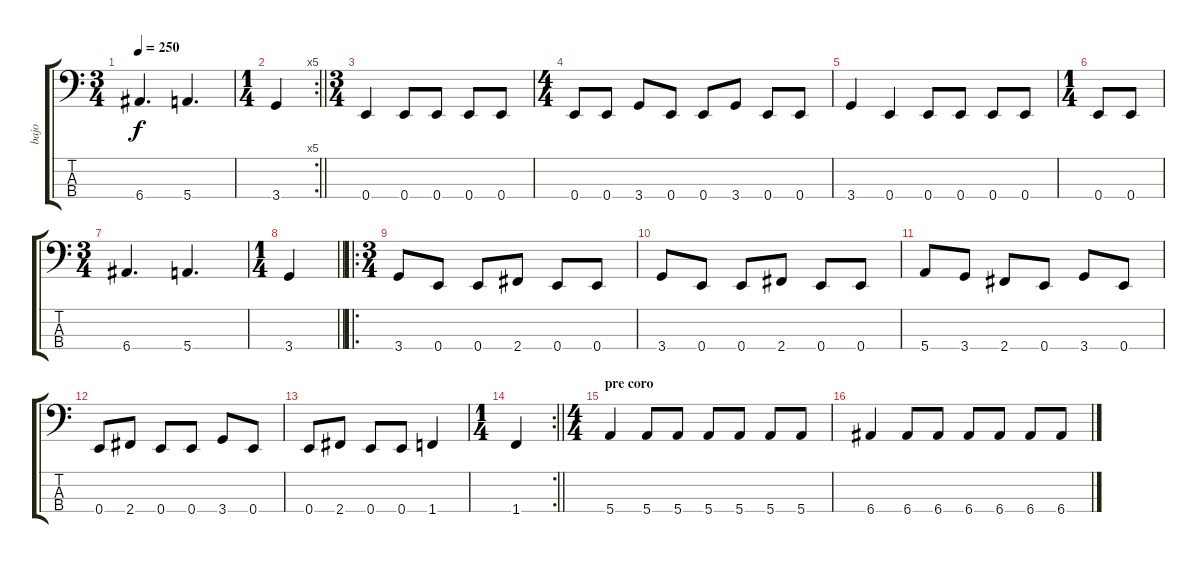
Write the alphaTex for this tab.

\track ("bajo" "bajo") {instrument electricbassfinger}
\staff {score tabs}
\tuning (G2 D2 A1 E1) {hide}
\ts (3 4)
\tempo 250
\clef f4
\ks c
6.4.4{d dy f} 5.4.4{d} |
\rc 5
\ts (1 4)
\barLineRight lightlight
3.4.4 |
\ts (3 4)
0.4.4 0.4.8 0.4.8 0.4.8 0.4.8 |
\ts (4 4)
0.4.8 0.4.8 3.4.8 0.4.8 0.4.8 3.4.8 0.4.8 0.4.8 |
3.4.4 0.4.4 0.4.8 0.4.8 0.4.8 0.4.8 |
\ts (1 4)
0.4.8 0.4.8 |
\ts (3 4)
6.4.4{d} 5.4.4{d} |
\ts (1 4)
\barLineRight lightlight
3.4.4 |
\ro
\ts (3 4)
3.4.8 0.4.8 0.4.8 2.4.8 0.4.8 0.4.8 |
3.4.8 0.4.8 0.4.8 2.4.8 0.4.8 0.4.8 |
5.4.8 3.4.8 2.4.8 0.4.8 3.4.8 0.4.8 |
0.4.8 2.4.8 0.4.8 0.4.8 3.4.8 0.4.8 |
0.4.8 2.4.8 0.4.8 0.4.8 1.4.4 |
\rc 2
\ts (1 4)
\barLineRight lightlight
1.4.4 |
\ts (4 4)
\section ("" "pre coro ")
5.4.4 5.4.8 5.4.8 5.4.8 5.4.8 5.4.8 5.4.8 |
6.4.4 6.4.8 6.4.8 6.4.8 6.4.8 6.4.8 6.4.8
